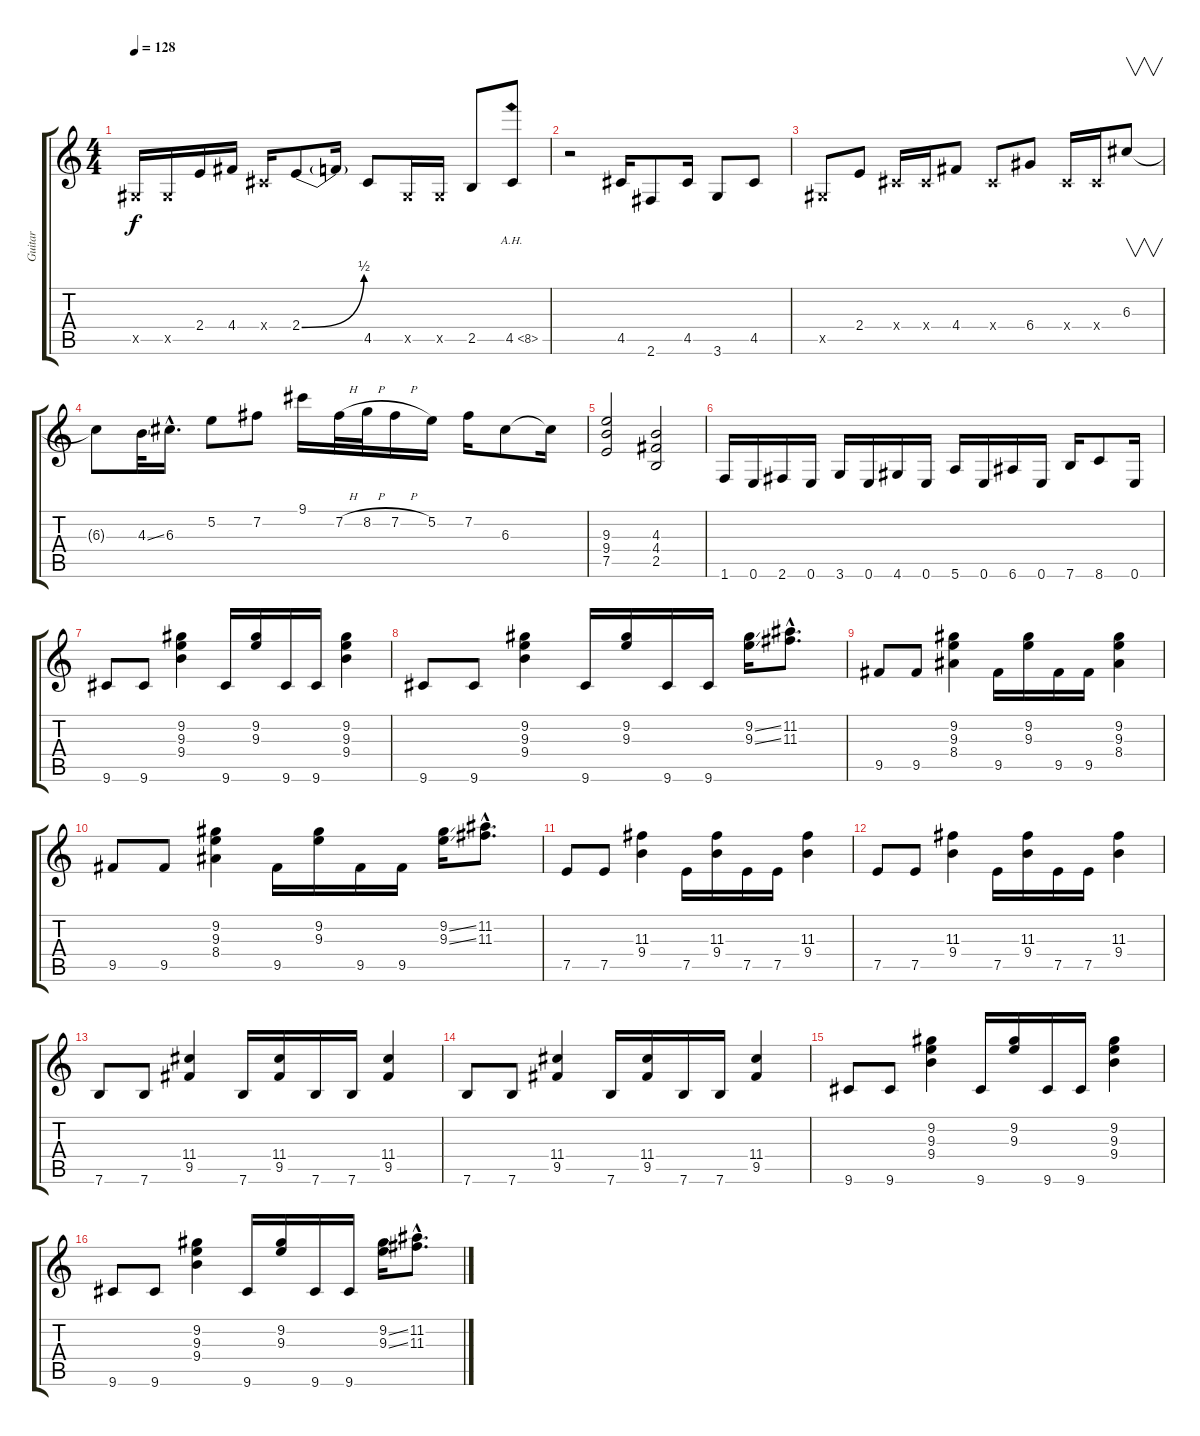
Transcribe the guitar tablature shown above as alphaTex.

\track ("Guitar" "Guitar") {instrument overdrivenguitar}
\staff {score tabs}
\tuning (E4 B3 G3 D3 A2 E2) {hide}
\ts (4 4)
\tempo 128
\clef g2
\ks c
-1.5{x}.16{dy f} -1.5{x}.16 2.4.16 4.4.16 -1.4{x}.16 2.4{be (bend 0 0 60 2)}.8 2.4{t}.16 4.5.8 -1.5{x}.16 -1.5{x}.16 2.5.8 4.5{ah 4}.8 |
r.2 4.5.16 2.6.8 4.5.16 3.6.8 4.5.8 |
-1.5{x}.8 2.4.8 -1.4{x}.16 -1.4{x}.16 4.4.8 -1.4{x}.8 6.4.8 -1.4{x}.16 -1.4{x}.16 6.3.8{v} |
6.3{t}.8 4.3{ss}.32 6.3{hac}.16{d} 5.2.8 7.2.8 9.1.16 7.2{h}.32 8.2{h}.32 7.2{h}.16 5.2.16 7.2.16 6.3.8 6.3{t}.16 |
(9.3 9.4 7.5).2 (4.3 4.4 2.5).2 |
1.6.16 0.6.16 2.6.16 0.6.16 3.6.16 0.6.16 4.6.16 0.6.16 5.6.16 0.6.16 6.6.16 0.6.16 7.6.16 8.6.8 0.6.16 |
9.6.8 9.6.8 (9.2 9.3 9.4).4 9.6.16 (9.2 9.3).16 9.6.16 9.6.16 (9.2 9.3 9.4).4 |
9.6.8 9.6.8 (9.2 9.3 9.4).4 9.6.16 (9.2 9.3).16 9.6.16 9.6.16 (9.2{ss} 9.3{ss}).16 (11.2{hac} 11.3{hac}).8{d} |
9.5.8 9.5.8 (9.2 9.3 8.4).4 9.5.16 (9.2 9.3).16 9.5.16 9.5.16 (9.2 9.3 8.4).4 |
9.5.8 9.5.8 (9.2 9.3 8.4).4 9.5.16 (9.2 9.3).16 9.5.16 9.5.16 (9.2{ss} 9.3{ss}).16 (11.2{hac} 11.3{hac}).8{d} |
7.5.8 7.5.8 (11.3 9.4).4 7.5.16 (11.3 9.4).16 7.5.16 7.5.16 (11.3 9.4).4 |
7.5.8 7.5.8 (11.3 9.4).4 7.5.16 (11.3 9.4).16 7.5.16 7.5.16 (11.3 9.4).4 |
7.6.8 7.6.8 (11.4 9.5).4 7.6.16 (11.4 9.5).16 7.6.16 7.6.16 (11.4 9.5).4 |
7.6.8 7.6.8 (11.4 9.5).4 7.6.16 (11.4 9.5).16 7.6.16 7.6.16 (11.4 9.5).4 |
9.6.8 9.6.8 (9.2 9.3 9.4).4 9.6.16 (9.2 9.3).16 9.6.16 9.6.16 (9.2 9.3 9.4).4 |
9.6.8 9.6.8 (9.2 9.3 9.4).4 9.6.16 (9.2 9.3).16 9.6.16 9.6.16 (9.2{ss} 9.3{ss}).16 (11.2{hac} 11.3{hac}).8{d}
